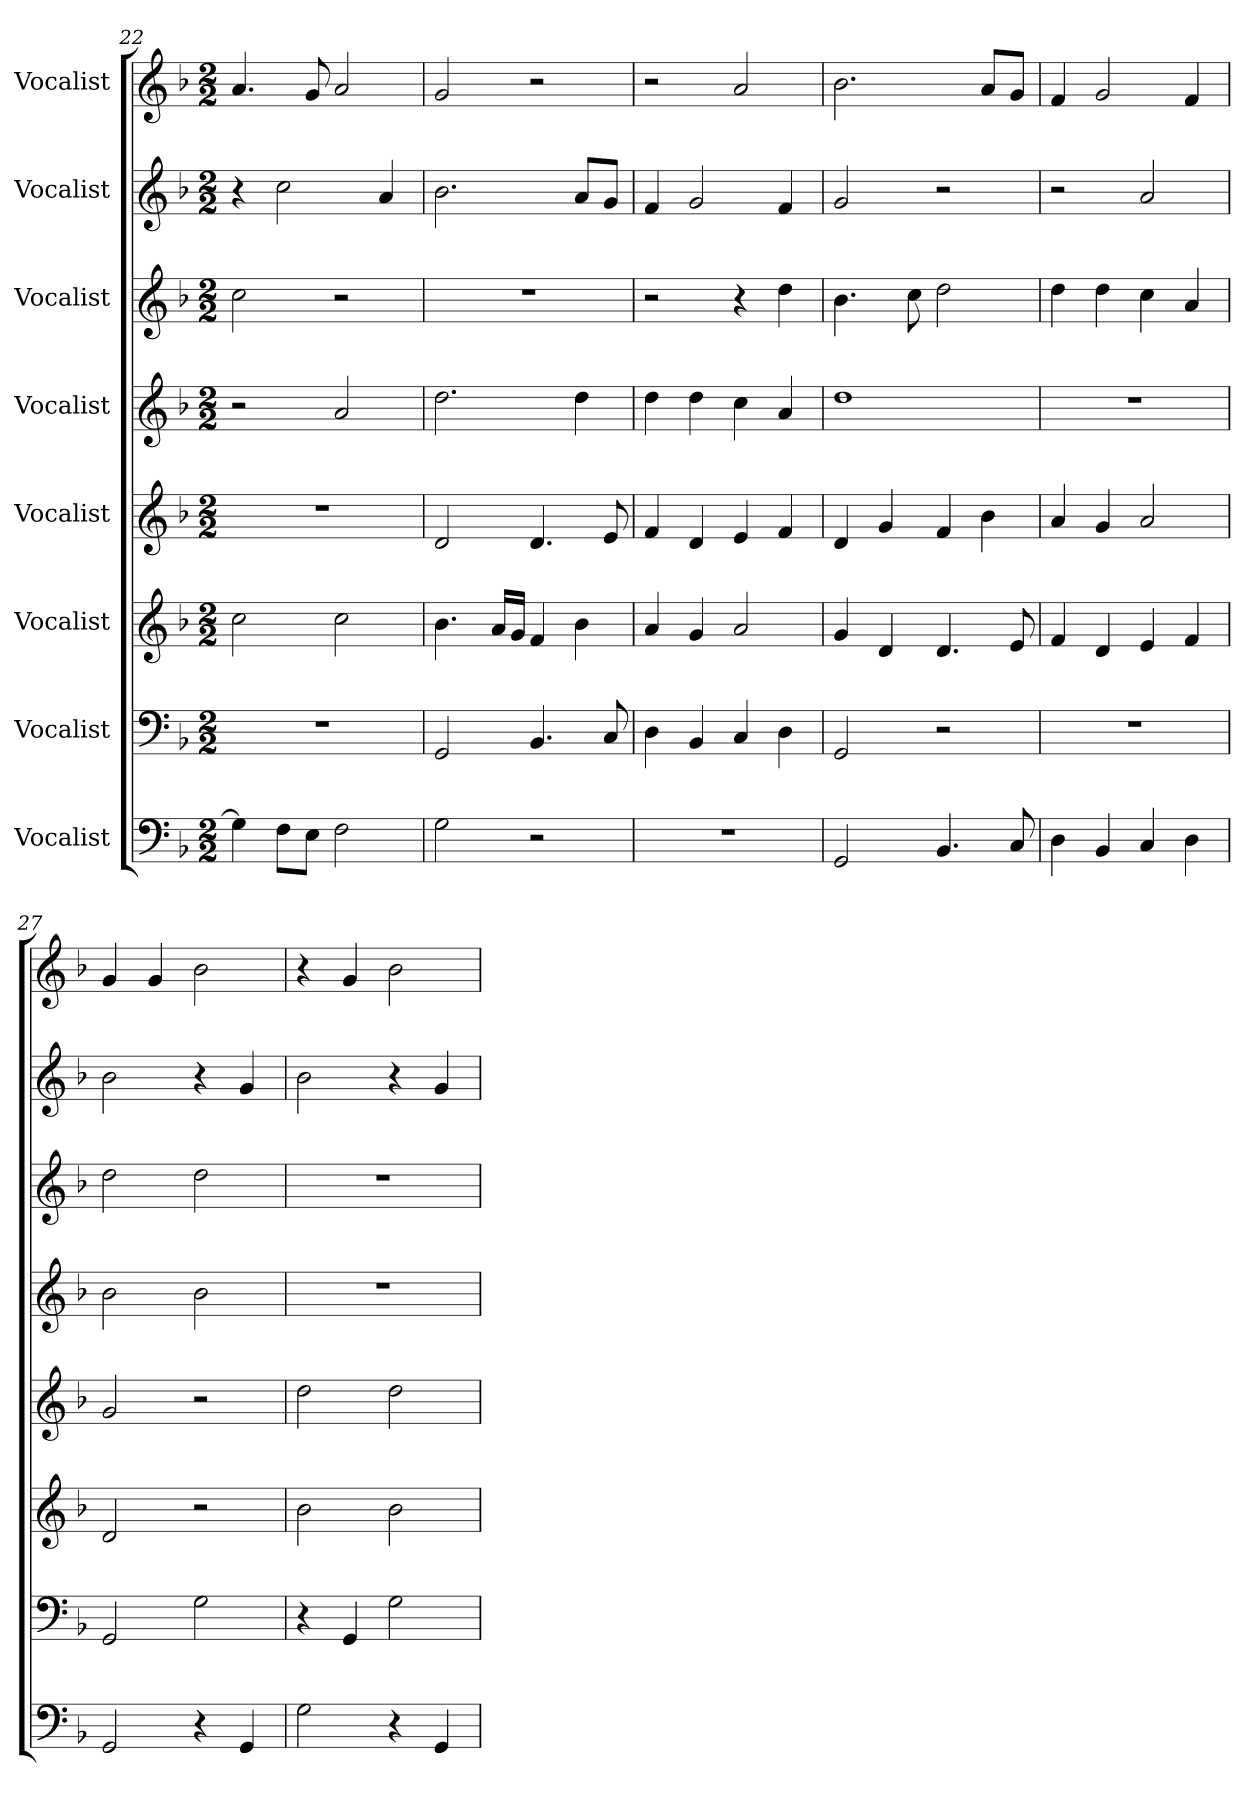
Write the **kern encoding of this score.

**kern	**kern	**kern	**kern	**kern	**kern	**kern	**kern
*part8	*part7	*part6	*part5	*part4	*part3	*part2	*part1
*staff8	*staff7	*staff6	*staff5	*staff4	*staff3	*staff2	*staff1
*I"Vocalist	*I"Vocalist	*I"Vocalist	*I"Vocalist	*I"Vocalist	*I"Vocalist	*I"Vocalist	*I"Vocalist
*clefF4	*clefF4	*clefG2	*clefG2	*clefG2	*clefG2	*clefG2	*clefG2
*k[b-]	*k[b-]	*k[b-]	*k[b-]	*k[b-]	*k[b-]	*k[b-]	*k[b-]
*M2/2	*M2/2	*M2/2	*M2/2	*M2/2	*M2/2	*M2/2	*M2/2
=22	=22	=22	=22	=22	=22	=22	=22
4G\]	1r	2cc\	1r	2r	2cc\	4r	4.a/
8F\L	.	.	.	.	.	2cc\	.
8E\J	.	.	.	.	.	.	8g/
2F\	.	2cc\	.	2a/	2r	.	2a/
.	.	.	.	.	.	4a/	.
=23	=23	=23	=23	=23	=23	=23	=23
2G\	2GG/	4.b-\	2d/	2.dd\	1r	2.b-\	2g/
.	.	16a/LL	.	.	.	.	.
.	.	16g/JJ	.	.	.	.	.
2r	4.BB-/	4f/	4.d/	.	.	.	2r
.	.	4b-\	.	4dd\	.	8a/L	.
.	8C/	.	8e/	.	.	8g/J	.
=24	=24	=24	=24	=24	=24	=24	=24
1r	4D\	4a/	4f/	4dd\	2r	4f/	2r
.	4BB-/	4g/	4d/	4dd\	.	2g/	.
.	4C/	2a/	4e/	4cc\	4r	.	2a/
.	4D\	.	4f/	4a/	4dd\	4f/	.
=25	=25	=25	=25	=25	=25	=25	=25
2GG/	2GG/	4g/	4d/	1dd	4.b-\	2g/	2.b-\
.	.	4d/	4g/	.	.	.	.
.	.	.	.	.	8cc\	.	.
4.BB-/	2r	4.d/	4f/	.	2dd\	2r	.
.	.	.	4b-\	.	.	.	8a/L
8C/	.	8e/	.	.	.	.	8g/J
=26	=26	=26	=26	=26	=26	=26	=26
4D\	1r	4f/	4a/	1r	4dd\	2r	4f/
4BB-/	.	4d/	4g/	.	4dd\	.	2g/
4C/	.	4e/	2a/	.	4cc\	2a/	.
4D\	.	4f/	.	.	4a/	.	4f/
=27	=27	=27	=27	=27	=27	=27	=27
2GG/	2GG/	2d/	2g/	2b-\	2dd\	2b-\	4g/
.	.	.	.	.	.	.	4g/
4r	2G\	2r	2r	2b-\	2dd\	4r	2b-\
4GG/	.	.	.	.	.	4g/	.
=28	=28	=28	=28	=28	=28	=28	=28
2G\	4r	2b-\	2dd\	1r	1r	2b-\	4r
.	4GG/	.	.	.	.	.	4g/
4r	2G\	2b-\	2dd\	.	.	4r	2b-\
4GG/	.	.	.	.	.	4g/	.
=	=	=	=	=	=	=	=
*-	*-	*-	*-	*-	*-	*-	*-
